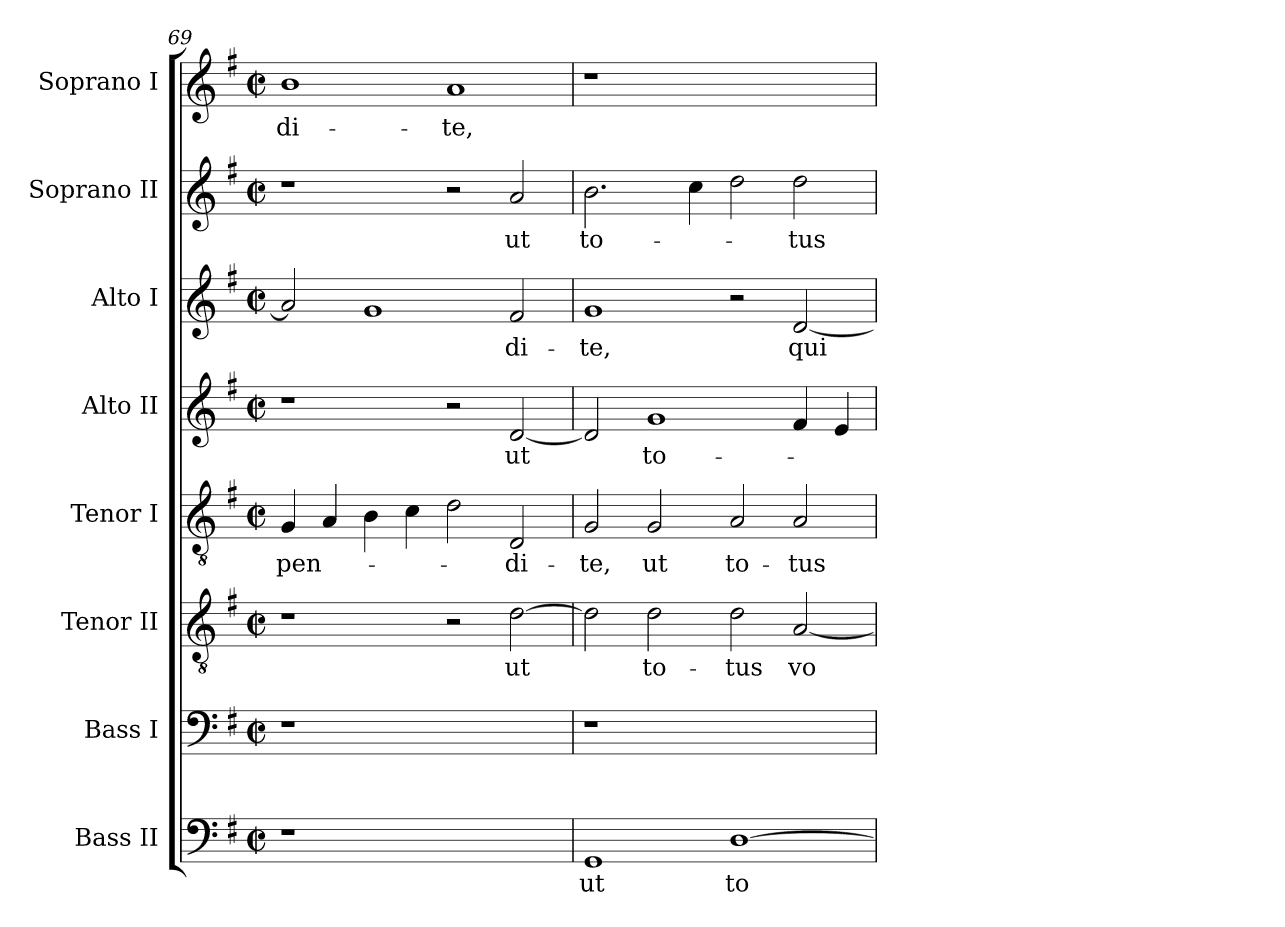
**kern	**text	**kern	**kern	**text	**kern	**text	**kern	**text	**kern	**text	**kern	**text	**kern	**text
*part8	*part8	*part7	*part6	*part6	*part5	*part5	*part4	*part4	*part3	*part3	*part2	*part2	*part1	*part1
*staff8	*staff8	*staff7	*staff6	*staff6	*staff5	*staff5	*staff4	*staff4	*staff3	*staff3	*staff2	*staff2	*staff1	*staff1
*I"Bass II	*	*I"Bass I	*I"Tenor II	*	*I"Tenor I	*	*I"Alto II	*	*I"Alto I	*	*I"Soprano II	*	*I"Soprano I	*
*I'BII	*	*I'BI	*I'TII	*	*I'TI	*	*I'AII	*	*I'AI	*	*	*	*	*
*clefF4	*	*clefF4	*clefGv2	*	*clefGv2	*	*clefG2	*	*clefG2	*	*clefG2	*	*clefG2	*
*k[f#]	*	*k[f#]	*k[f#]	*	*k[f#]	*	*k[f#]	*	*k[f#]	*	*k[f#]	*	*k[f#]	*
*G:	*	*G:	*G:	*	*G:	*	*G:	*	*G:	*	*G:	*	*G:	*
*M2/2	*	*M2/2	*M2/2	*	*M2/2	*	*M2/2	*	*M2/2	*	*M2/2	*	*M2/2	*
*met(c|)	*	*met(c|)	*met(c|)	*	*met(c|)	*	*met(c|)	*	*met(c|)	*	*met(c|)	*	*met(c|)	*
=69	=69	=69	=69	=69	=69	=69	=69	=69	=69	=69	=69	=69	=69	=69
!LO:N:vis=1	!	!LO:N:vis=1	!	!	!	!	!	!	!	!	!	!	!	!
!	!	!	!	!	!	!LO:LY:b:color=#000000	!	!	!	!	!	!	!	!
!	!	!	!	!	!	!	!	!	!	!	!	!	!	!LO:LY:b:color=#000000
1r	.	1r	1r	.	4Gi/	-pen-	1r	.	2ai/]	.	1r	.	1bi	-di-
.	.	.	.	.	4Ai/	.	.	.	.	.	.	.	.	.
.	.	.	.	.	4Bi\	.	.	.	1gi	.	.	.	.	.
.	.	.	.	.	4ci\	.	.	.	.	.	.	.	.	.
!	!	!	!	!	!	!	!	!	!	!	!	!	!	!LO:LY:b:color=#000000
1ryy	.	1ryy	2r	.	2di\	.	2r	.	.	.	2r	.	1ai	-te,
!	!	!	!	!LO:LY:b:color=#000000	!	!	!	!	!	!	!	!	!	!
!	!	!	!	!	!	!LO:LY:b:color=#000000	!	!	!	!	!	!	!	!
!	!	!	!	!	!	!	!	!LO:LY:b:color=#000000	!	!	!	!	!	!
!	!	!	!	!	!	!	!	!	!	!LO:LY:b:color=#000000	!	!	!	!
!	!	!	!	!	!	!	!	!	!	!	!	!LO:LY:b:color=#000000	!	!
.	.	.	[>2di\	ut	2Di/	-di-	[<2di/	ut	2f#i/	-di-	2ai/	ut	.	.
=70	=70	=70	=70	=70	=70	=70	=70	=70	=70	=70	=70	=70	=70	=70
!	!LO:LY:b:color=#000000	!LO:N:vis=1	!	!	!	!	!	!	!	!	!	!	!	!
!	!	!	!	!	!	!LO:LY:b:color=#000000	!	!	!	!	!	!	!	!
!	!	!	!	!	!	!	!	!	!	!LO:LY:b:color=#000000	!	!	!	!
!	!	!	!	!	!	!	!	!	!	!	!	!LO:LY:b:color=#000000	!LO:N:vis=1	!
1GGi	ut	1r	2di\]	.	2Gi/	-te,	2di/]	.	1gi	-te,	2.bi\	to-	1r	.
!	!	!	!	!LO:LY:b:color=#000000	!	!	!	!	!	!	!	!	!	!
!	!	!	!	!	!	!LO:LY:b:color=#000000	!	!	!	!	!	!	!	!
!	!	!	!	!	!	!	!	!LO:LY:b:color=#000000	!	!	!	!	!	!
.	.	.	2di\	to-	2Gi/	ut	1gi	to-	.	.	.	.	.	.
.	.	.	.	.	.	.	.	.	.	.	4cci\	.	.	.
!	!LO:LY:b:color=#000000	!	!	!	!	!	!	!	!	!	!	!	!	!
!	!	!	!	!LO:LY:b:color=#000000	!	!	!	!	!	!	!	!	!	!
!	!	!	!	!	!	!LO:LY:b:color=#000000	!	!	!	!	!	!	!	!
[>1Di	to-	1ryy	2di\	-tus	2Ai/	to-	.	.	2r	.	2ddi\	.	1ryy	.
!	!	!	!	!LO:LY:b:color=#000000	!	!	!	!	!	!	!	!	!	!
!	!	!	!	!	!	!LO:LY:b:color=#000000	!	!	!	!	!	!	!	!
!	!	!	!	!	!	!	!	!	!	!LO:LY:b:color=#000000	!	!	!	!
!	!	!	!	!	!	!	!	!	!	!	!	!LO:LY:b:color=#000000	!	!
.	.	.	[<2Ai/	vo-	2Ai/	-tus	4f#i/	.	[<2di/	qui	2ddi\	-tus	.	.
.	.	.	.	.	.	.	4ei/	.	.	.	.	.	.	.
=	=	=	=	=	=	=	=	=	=	=	=	=	=	=
*-	*-	*-	*-	*-	*-	*-	*-	*-	*-	*-	*-	*-	*-	*-
